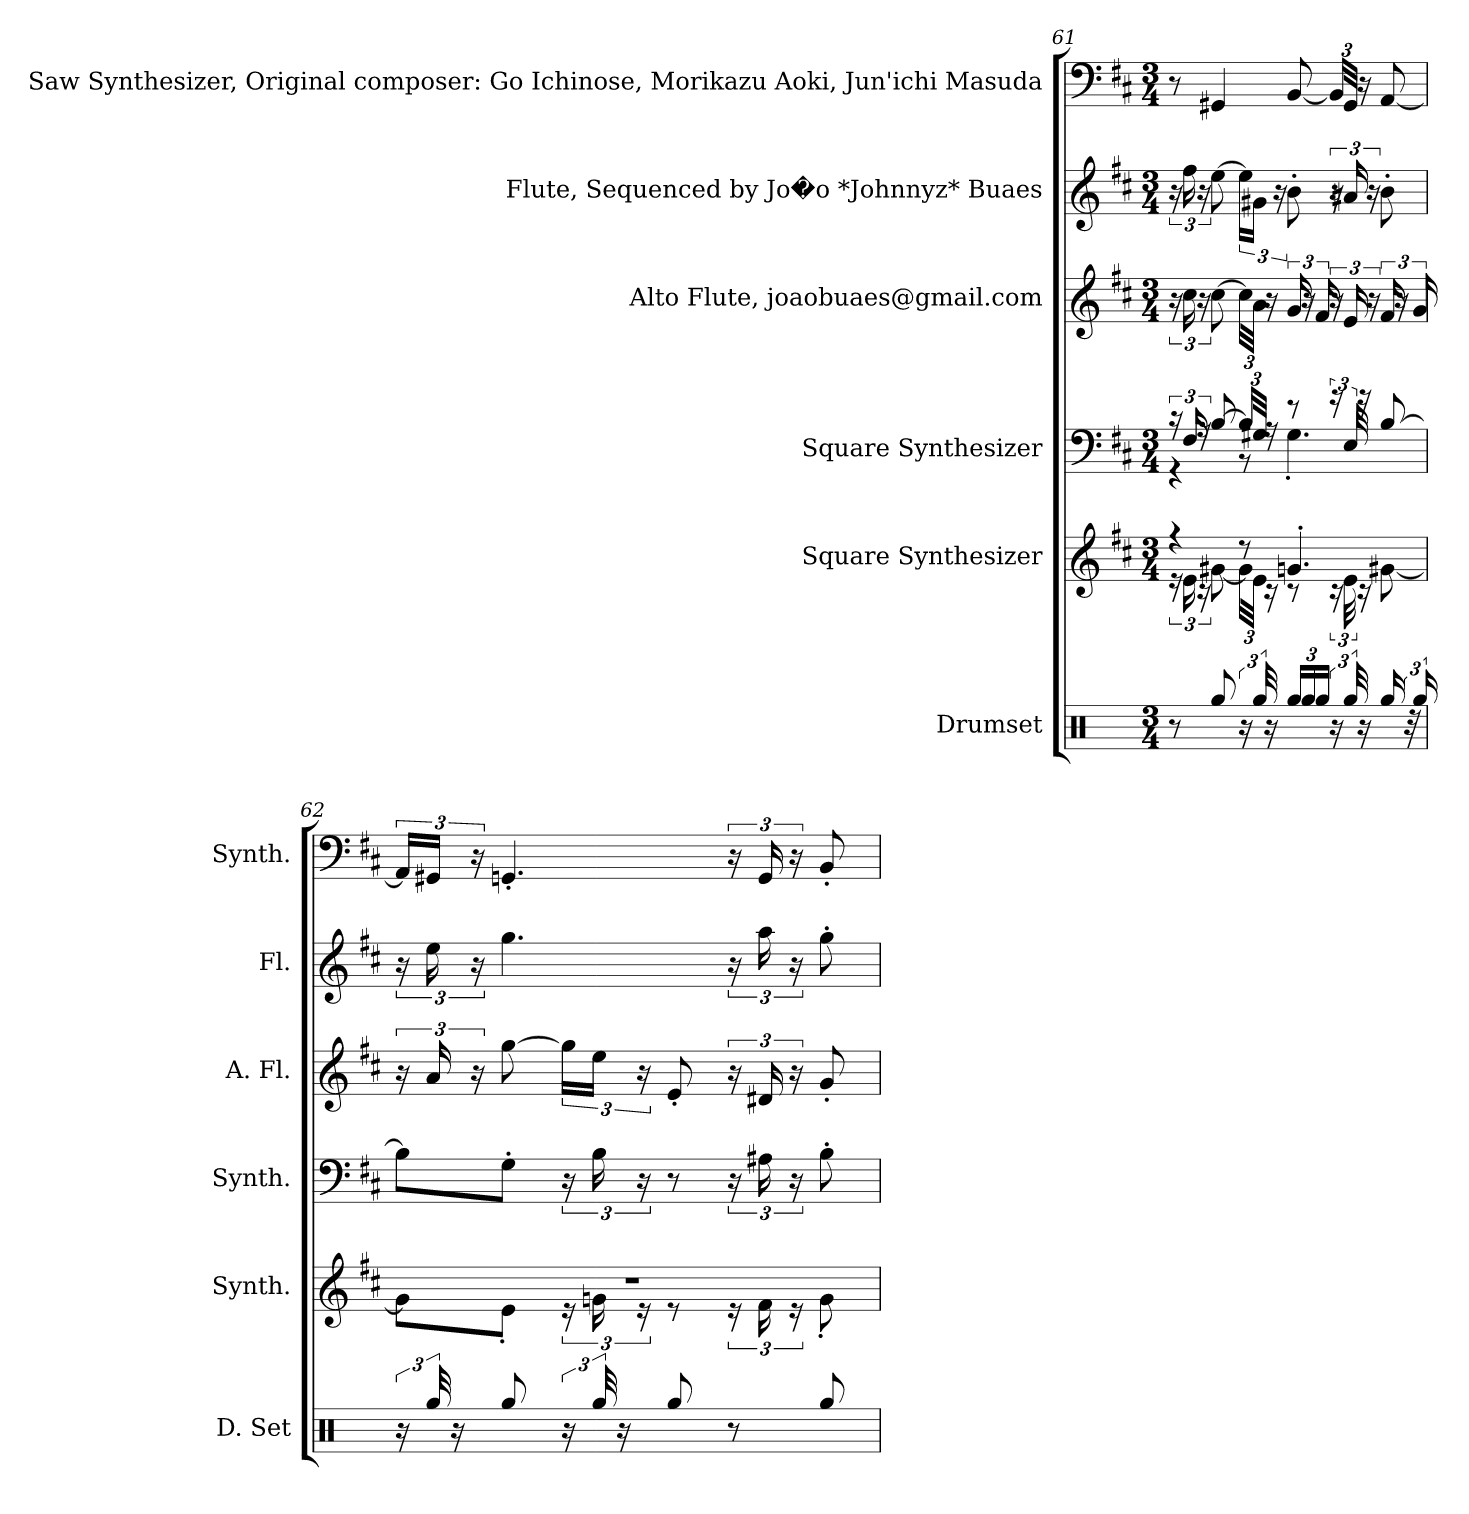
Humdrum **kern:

**kern	**kern	**kern	**kern	**kern	**kern
*part6	*part5	*part4	*part3	*part2	*part1
*staff6	*staff5	*staff4	*staff3	*staff2	*staff1
*I"Drumset	*I"Square Synthesizer	*I"Square Synthesizer	*I"Alto Flute, joaobuaes@gmail.com	*I"Flute, Sequenced by Jo�o *Johnnyz* Buaes	*I"Saw Synthesizer, Original composer: Go Ichinose, Morikazu Aoki, Jun'ichi Masuda
*I'D. Set	*I'Synth.	*I'Synth.	*I'A. Fl.	*I'Fl.	*I'Synth.
!!LO:LB:g=z
*clefX	*clefG2	*clefF4	*clefG2	*clefG2	*clefF4
*	*	*	*ITrd3c5	*	*
*k[]	*k[f#c#]	*k[f#c#]	*k[f#c#g#]	*k[f#c#]	*k[f#c#]
*M3/4	*M3/4	*M3/4	*M3/4	*M3/4	*M3/4
=61	=61	=61	=61	=61	=61
*	*^	*^	*	*	*
8r	4r	24r	24r	4r	24r	24r	8r
.	.	24e\	24F#/	.	24g#\	24ff#\	.
.	.	24r	24r	.	24r	24r	.
8Rgg/	.	[8g#X\	[8B/	.	[8g#\	[8ee\	4GG#X/
*	*	*Xbrackettup	*Xbrackettup	*	*Xbrackettup	*	*
24r	8r	24g#\LL]	24B/LL]	8r	24g#\LL]	24ee\LL]	.
48Rgg/	.	48e\JJk	48G#X/JJk	.	48e\JJk	24g#X\JJ	.
16r	.	16r	16r	.	16r	.	.
.	.	.	.	.	.	24r	.
*Xbrackettup	*	*	*	*	*brackettup	*	*
24Rgg/LL	4.gn'/	8r	8r	4.G#'\	24d/	8b'\	[8BB/
24Rgg/	.	.	.	.	24r	.	.
24Rgg/JJ	.	.	.	.	24c#/	.	.
*brackettup	*	*brackettup	*brackettup	*	*	*	*Xbrackettup
24r	.	24r	24r	.	24r	24r	24BB/LL]
48Rgg/	.	48e\	48E/	.	24B/	24a#X/	48GG#/JJk
16r	.	16r	16r	.	.	.	16r
.	.	.	.	.	24r	24r	.
16Rgg/	.	[8g#X\	[8B/	.	24c#/	8b'\	[8AA/
.	.	.	.	.	24r	.	.
48r	.	.	.	.	.	.	.
24Rgg/	.	.	.	.	24d/	.	.
*	*	*	*v	*v	*	*	*
=62	=62	=62	=62	=62	=62	=62
*	*	*	*	*	*	*brackettup
24r	2.r	8g#\L]	8B\L]	24r	24r	24AA/LL]
48Rgg/	.	.	.	24e/	24ee\	24GG#X/JJ
16r	.	.	.	.	.	.
.	.	.	.	24r	24r	24r
8Rgg/	.	8e'\J	8G'\J	[8dd\	4.gg\	4.GGn'/
24r	.	24r	24r	24dd\LL]	.	.
48Rgg/	.	24gn\	24B\	24b\JJ	.	.
16r	.	.	.	.	.	.
.	.	24r	24r	24r	.	.
8Rgg/	.	8r	8r	8B'/	.	.
8r	.	24r	24r	24r	24r	24r
.	.	24f#\	24A#X\	24A#X/	24aa\	24GG/
.	.	24r	24r	24r	24r	24r
8Rgg/	.	8g'\	8B'\	8d'/	8gg'\	8BB'/
*	*v	*v	*	*	*	*
=	=	=	=	=	=
*-	*-	*-	*-	*-	*-
